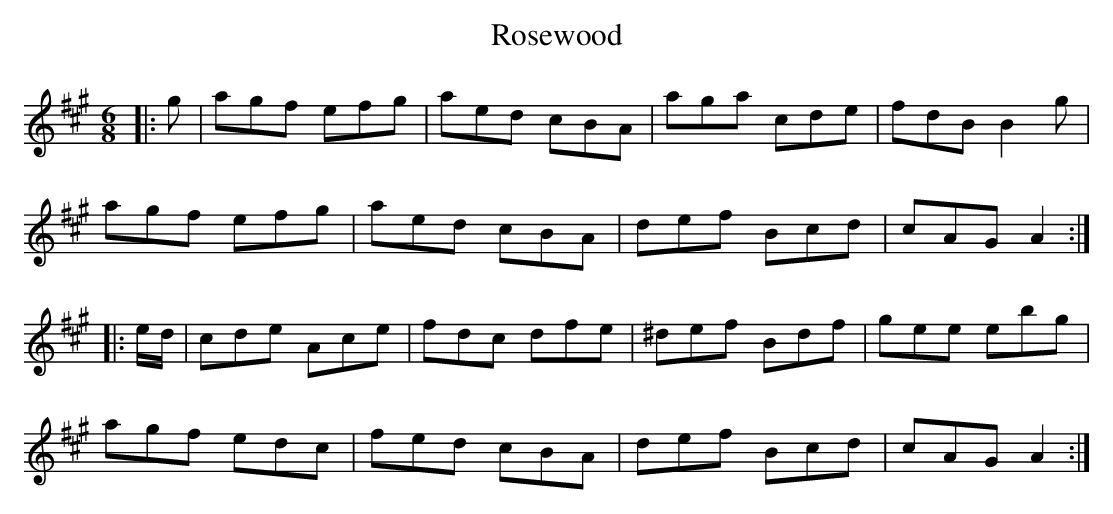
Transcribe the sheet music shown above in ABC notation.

X:1
T: Rosewood
M: 6/8
L: 1/8
K: Amaj
|: g |agf efg | aed cBA | aga cde | fdB B2 g |
agf efg | aed cBA | def Bcd | cAG A2 :|
|: e/d/ |cde Ace | fdc dfe | ^def Bdf | gee ebg |
agf edc | fed cBA | def Bcd | cAG A2 :|
